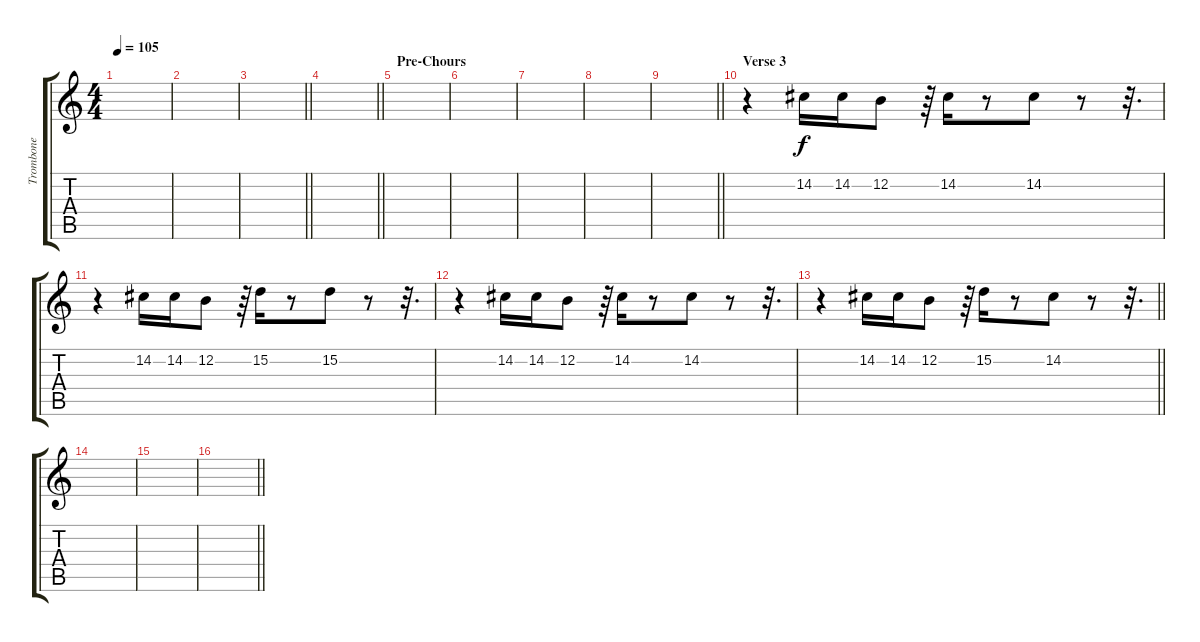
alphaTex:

\track ("Trombone" "Trombone") {instrument trombone}
\staff {score tabs}
\tuning (E4 B3 G3 D3 A2 E2) {hide}
\ts (4 4)
\tempo 105
\clef g2
\ks c
|
|
\barLineRight lightlight
|
\barLineRight lightlight
|
\section ("" "Pre-Chours")
|
|
|
|
\barLineRight lightlight
|
\section ("" "Verse 3")
r.4 14.2.16 14.2.16 12.2.8 r.64 14.2.16 r.8 14.2.8 r.8 r.32{d} |
r.4 14.2.16 14.2.16 12.2.8 r.64 15.2.16 r.8 15.2.8 r.8 r.32{d} |
r.4 14.2.16 14.2.16 12.2.8 r.64 14.2.16 r.8 14.2.8 r.8 r.32{d} |
\barLineRight lightlight
r.4 14.2.16 14.2.16 12.2.8 r.64 15.2.16 r.8 14.2.8 r.8 r.32{d} |
|
|
\barLineRight lightlight
